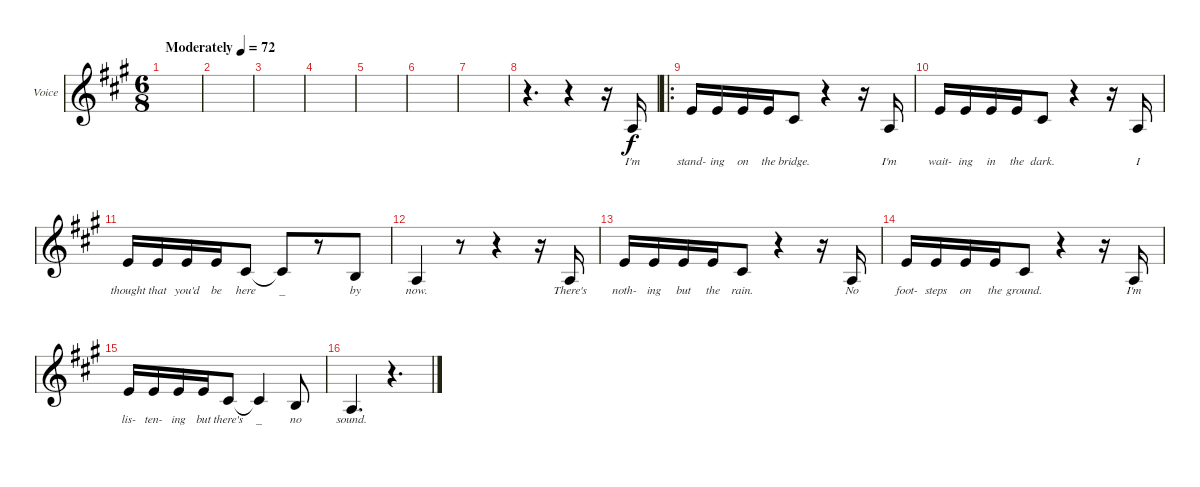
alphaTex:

\defaultSystemsLayout 4
\bracketExtendMode groupsimilarinstruments
\firstSystemTrackNameOrientation horizontal
\otherSystemsTrackNameOrientation horizontal
\track ("Voice" "Voice") {instrument electricguitarclean}
\staff {score}
\tuning (E4 B3 G3 D3 A2 E2)
\ts (6 8)
\tempo (72 "Moderately")
\clef g2
\scale
0.533835
\ks a
|
\scale
0.233083 |
\scale
0.233083 |
\scale
0.333333 |
\scale
0.333333 |
\scale
0.333333 |
\scale
0.313131 |
\scale
0.313131 r.4{d} r.4 r.16 0.5.16{lyrics (0 "I'm") lyrics (1 "") lyrics (2 "") lyrics (3 "") lyrics (4 "")} |
\ro
\scale
0.373737 2.4.16{lyrics (0 "stand-") lyrics (1 "") lyrics (2 "") lyrics (3 "") lyrics (4 "")} 2.4.16{lyrics (0 "ing") lyrics (1 "") lyrics (2 "") lyrics (3 "") lyrics (4 "")} 2.4.16{lyrics (0 "on") lyrics (1 "") lyrics (2 "") lyrics (3 "") lyrics (4 "")} 2.4.16{lyrics (0 "the") lyrics (1 "") lyrics (2 "") lyrics (3 "") lyrics (4 "")} 4.5.8{lyrics (0 "bridge.") lyrics (1 "") lyrics (2 "") lyrics (3 "") lyrics (4 "")} r.4 r.16 0.5.16{lyrics (0 "I'm") lyrics (1 "") lyrics (2 "") lyrics (3 "") lyrics (4 "")} |
\scale
0.333333 2.4.16{lyrics (0 "wait-") lyrics (1 "") lyrics (2 "") lyrics (3 "") lyrics (4 "")} 2.4.16{lyrics (0 "ing") lyrics (1 "") lyrics (2 "") lyrics (3 "") lyrics (4 "")} 2.4.16{lyrics (0 "in") lyrics (1 "") lyrics (2 "") lyrics (3 "") lyrics (4 "")} 2.4.16{lyrics (0 "the") lyrics (1 "") lyrics (2 "") lyrics (3 "") lyrics (4 "")} 4.5.8{lyrics (0 "dark.") lyrics (1 "") lyrics (2 "") lyrics (3 "") lyrics (4 "")} r.4 r.16 0.5.16{lyrics (0 "I") lyrics (1 "") lyrics (2 "") lyrics (3 "") lyrics (4 "")} |
\scale
0.333333 2.4.16{lyrics (0 "thought") lyrics (1 "") lyrics (2 "") lyrics (3 "") lyrics (4 "")} 2.4.16{lyrics (0 "that") lyrics (1 "") lyrics (2 "") lyrics (3 "") lyrics (4 "")} 2.4.16{lyrics (0 "you'd") lyrics (1 "") lyrics (2 "") lyrics (3 "") lyrics (4 "")} 2.4.16{lyrics (0 "be") lyrics (1 "") lyrics (2 "") lyrics (3 "") lyrics (4 "")} 4.5.8{lyrics (0 "here") lyrics (1 "") lyrics (2 "") lyrics (3 "") lyrics (4 "")} 4.5{t}.8{lyrics (0 "_") lyrics (1 "") lyrics (2 "") lyrics (3 "") lyrics (4 "")} r.8 2.5.8{lyrics (0 "by") lyrics (1 "") lyrics (2 "") lyrics (3 "") lyrics (4 "")} |
\scale
0.333333 0.5.4{lyrics (0 "now.") lyrics (1 "") lyrics (2 "") lyrics (3 "") lyrics (4 "")} r.8 r.4 r.16 0.5.16{lyrics (0 "There's") lyrics (1 "") lyrics (2 "") lyrics (3 "") lyrics (4 "")} |
\scale
0.333333 2.4.16{lyrics (0 "noth-") lyrics (1 "") lyrics (2 "") lyrics (3 "") lyrics (4 "")} 2.4.16{lyrics (0 "ing") lyrics (1 "") lyrics (2 "") lyrics (3 "") lyrics (4 "")} 2.4.16{lyrics (0 "but") lyrics (1 "") lyrics (2 "") lyrics (3 "") lyrics (4 "")} 2.4.16{lyrics (0 "the") lyrics (1 "") lyrics (2 "") lyrics (3 "") lyrics (4 "")} 4.5.8{lyrics (0 "rain.") lyrics (1 "") lyrics (2 "") lyrics (3 "") lyrics (4 "")} r.4 r.16 0.5.16{lyrics (0 "No") lyrics (1 "") lyrics (2 "") lyrics (3 "") lyrics (4 "")} |
\scale
0.333333 2.4.16{lyrics (0 "foot-") lyrics (1 "") lyrics (2 "") lyrics (3 "") lyrics (4 "")} 2.4.16{lyrics (0 "steps") lyrics (1 "") lyrics (2 "") lyrics (3 "") lyrics (4 "")} 2.4.16{lyrics (0 "on") lyrics (1 "") lyrics (2 "") lyrics (3 "") lyrics (4 "")} 2.4.16{lyrics (0 "the") lyrics (1 "") lyrics (2 "") lyrics (3 "") lyrics (4 "")} 4.5.8{lyrics (0 "ground.") lyrics (1 "") lyrics (2 "") lyrics (3 "") lyrics (4 "")} r.4 r.16 0.5.16{lyrics (0 "I'm") lyrics (1 "") lyrics (2 "") lyrics (3 "") lyrics (4 "")} |
\scale
0.333333 2.4.16{lyrics (0 "lis-") lyrics (1 "") lyrics (2 "") lyrics (3 "") lyrics (4 "")} 2.4.16{lyrics (0 "ten-") lyrics (1 "") lyrics (2 "") lyrics (3 "") lyrics (4 "")} 2.4.16{lyrics (0 "ing") lyrics (1 "") lyrics (2 "") lyrics (3 "") lyrics (4 "")} 2.4.16{lyrics (0 "but") lyrics (1 "") lyrics (2 "") lyrics (3 "") lyrics (4 "")} 4.5.8{lyrics (0 "there's") lyrics (1 "") lyrics (2 "") lyrics (3 "") lyrics (4 "")} 4.5{t}.4{lyrics (0 "_") lyrics (1 "") lyrics (2 "") lyrics (3 "") lyrics (4 "")} 2.5.8{lyrics (0 "no") lyrics (1 "") lyrics (2 "") lyrics (3 "") lyrics (4 "")} |
\scale
0.333333 0.5.4{d lyrics (0 "sound.") lyrics (1 "") lyrics (2 "") lyrics (3 "") lyrics (4 "")} r.4{d}
